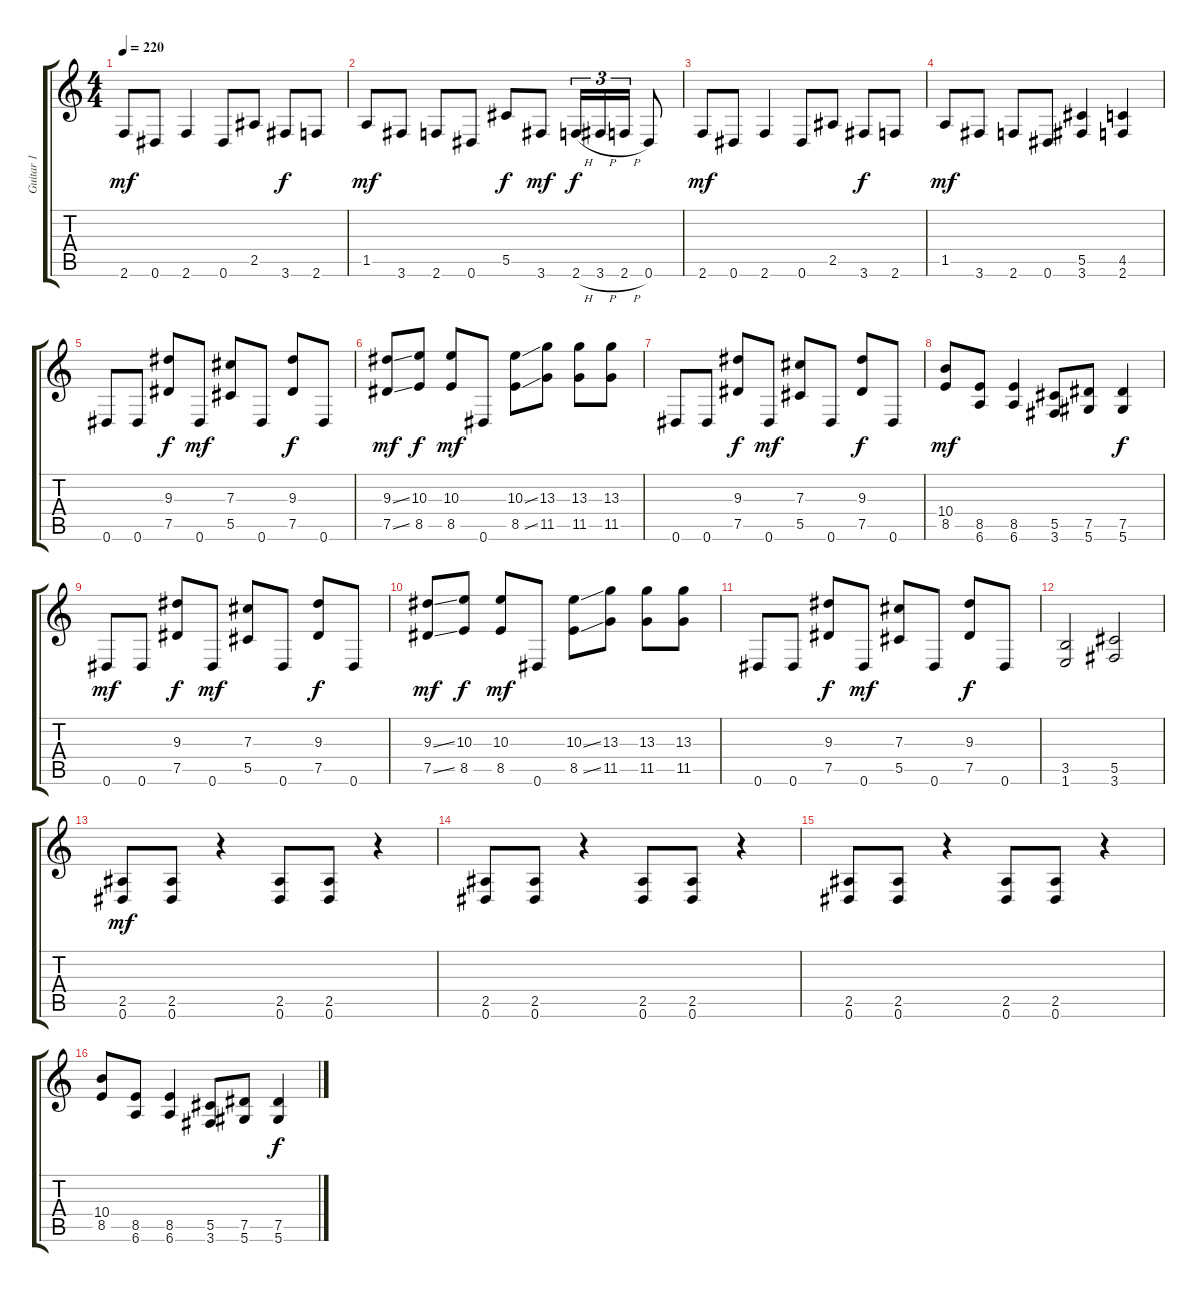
\track ("Guitar 1" "Guitar 1") {instrument distortionguitar}
\staff {score tabs}
\tuning (Eb4 Bb3 Gb3 Db3 Ab2 Eb2) {hide}
\ts (4 4)
\tempo 220
\clef g2
\ks c
2.6.8{dy mf} 0.6.8 2.6.4 0.6.8 2.5.8 3.6.8{dy f} 2.6.8 |
1.5.8{dy mf} 3.6.8 2.6.8 0.6.8 5.5.8{dy f} 3.6.8{dy mf} 2.6{h}.16{tu (3 2) dy f} 3.6{h}.16{tu (3 2)} 2.6{h}.16{tu (3 2)} 0.6.8 |
2.6.8{dy mf} 0.6.8 2.6.4 0.6.8 2.5.8 3.6.8{dy f} 2.6.8 |
1.5.8{dy mf} 3.6.8 2.6.8 0.6.8 (5.5 3.6).4 (4.5 2.6).4 |
0.6.8 0.6.8 (9.3 7.5).8{dy f} 0.6.8{dy mf} (7.3 5.5).8 0.6.8 (9.3 7.5).8{dy f} 0.6.8 |
(9.3{ss} 7.5{ss}).8{dy mf} (10.3 8.5).8{dy f} (10.3 8.5).8{dy mf} 0.6.8 (10.3{ss} 8.5{ss}).8 (13.3 11.5).8 (13.3 11.5).8 (13.3 11.5).8 |
0.6.8 0.6.8 (9.3 7.5).8{dy f} 0.6.8{dy mf} (7.3 5.5).8 0.6.8 (9.3 7.5).8{dy f} 0.6.8 |
(10.4 8.5).8{dy mf} (8.5 6.6).8 (8.5 6.6).4 (5.5 3.6).8 (7.5 5.6).8 (7.5 5.6).4{dy f} |
0.6.8{dy mf} 0.6.8 (9.3 7.5).8{dy f} 0.6.8{dy mf} (7.3 5.5).8 0.6.8 (9.3 7.5).8{dy f} 0.6.8 |
(9.3{ss} 7.5{ss}).8{dy mf} (10.3 8.5).8{dy f} (10.3 8.5).8{dy mf} 0.6.8 (10.3{ss} 8.5{ss}).8 (13.3 11.5).8 (13.3 11.5).8 (13.3 11.5).8 |
0.6.8 0.6.8 (9.3 7.5).8{dy f} 0.6.8{dy mf} (7.3 5.5).8 0.6.8 (9.3 7.5).8{dy f} 0.6.8 |
(3.5 1.6).2 (5.5 3.6).2 |
(2.5 0.6).8{dy mf} (2.5 0.6).8 r.4 (2.5 0.6).8 (2.5 0.6).8 r.4 |
(2.5 0.6).8 (2.5 0.6).8 r.4 (2.5 0.6).8 (2.5 0.6).8 r.4 |
(2.5 0.6).8 (2.5 0.6).8 r.4 (2.5 0.6).8 (2.5 0.6).8 r.4 |
(10.4 8.5).8 (8.5 6.6).8 (8.5 6.6).4 (5.5 3.6).8 (7.5 5.6).8 (7.5 5.6).4{dy f}
